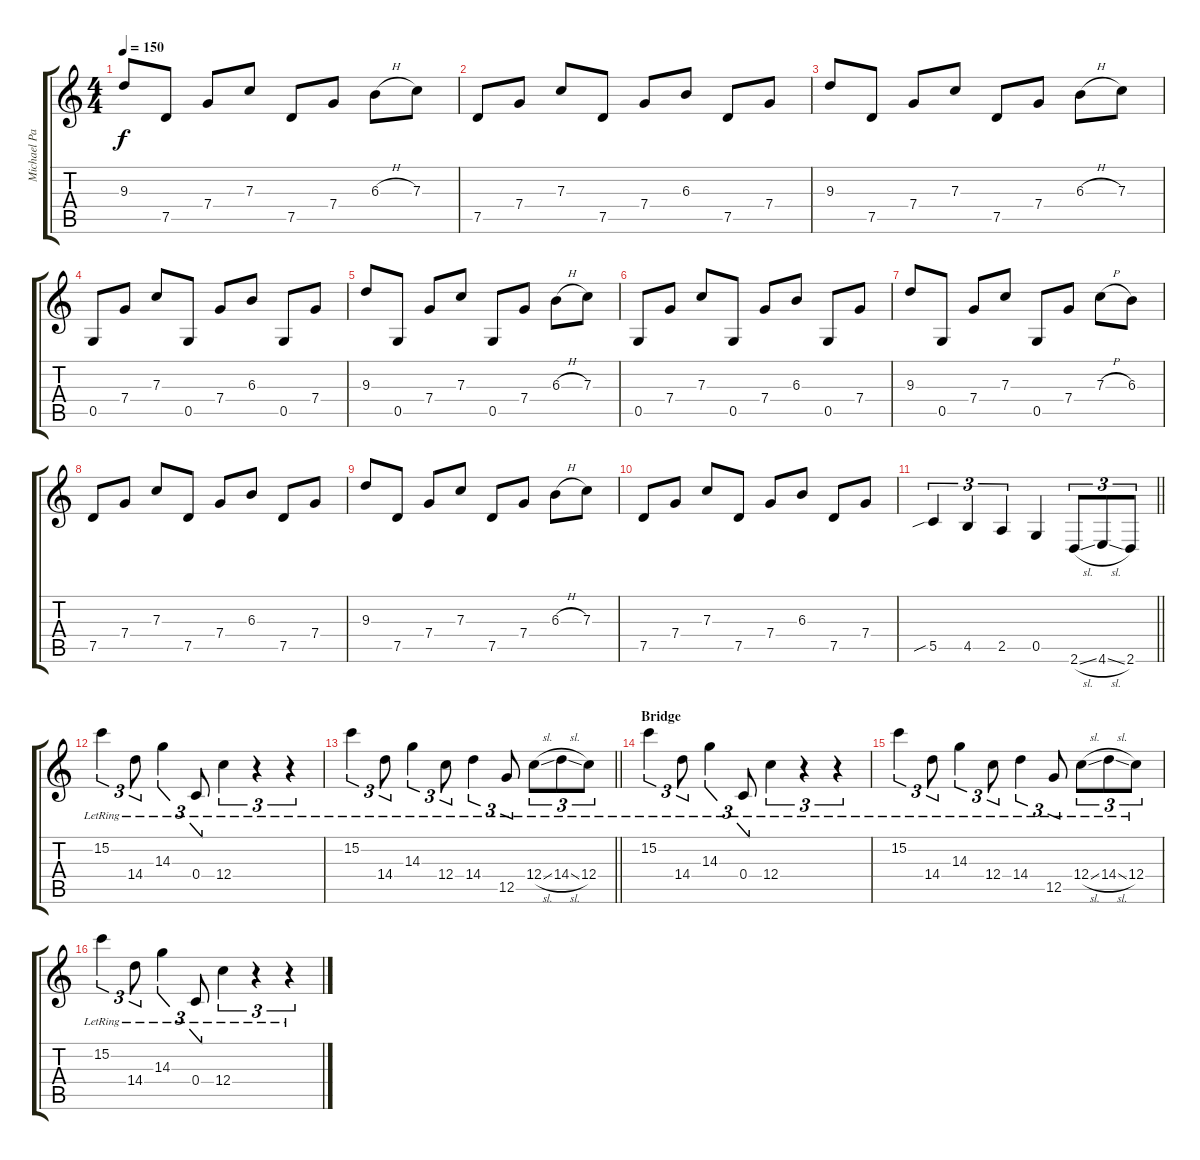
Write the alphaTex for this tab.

\track ("Michael Paget" "Michael Pa") {instrument acousticguitarsteel}
\staff {score tabs}
\tuning (D4 A3 F3 C3 G2 C2) {hide}
\ts (4 4)
\tempo 150
\clef g2
\ks c
9.3.8{dy f} 7.5.8 7.4.8 7.3.8 7.5.8 7.4.8 6.3{h}.8 7.3.8 |
7.5.8 7.4.8 7.3.8 7.5.8 7.4.8 6.3.8 7.5.8 7.4.8 |
9.3.8 7.5.8 7.4.8 7.3.8 7.5.8 7.4.8 6.3{h}.8 7.3.8 |
0.5.8 7.4.8 7.3.8 0.5.8 7.4.8 6.3.8 0.5.8 7.4.8 |
9.3.8 0.5.8 7.4.8 7.3.8 0.5.8 7.4.8 6.3{h}.8 7.3.8 |
0.5.8 7.4.8 7.3.8 0.5.8 7.4.8 6.3.8 0.5.8 7.4.8 |
9.3.8 0.5.8 7.4.8 7.3.8 0.5.8 7.4.8 7.3{h}.8 6.3.8 |
7.5.8 7.4.8 7.3.8 7.5.8 7.4.8 6.3.8 7.5.8 7.4.8 |
9.3.8 7.5.8 7.4.8 7.3.8 7.5.8 7.4.8 6.3{h}.8 7.3.8 |
7.5.8 7.4.8 7.3.8 7.5.8 7.4.8 6.3.8 7.5.8 7.4.8 |
\barLineRight lightlight
5.5{sib}.4{tu (3 2)} 4.5.4{tu (3 2)} 2.5.4{tu (3 2)} 0.5.4 2.6{sl}.8{tu (3 2)} 4.6{sl}.8{tu (3 2)} 2.6.8{tu (3 2)} |
15.2{lr}.4{tu (3 2)} 14.4{lr}.8{tu (3 2)} 14.3{lr}.4{tu (3 2)} 0.4{lr}.8{tu (3 2)} 12.4{lr}.4{tu (3 2)} r.4{tu (3 2)} r.4{tu (3 2)} |
\barLineRight lightlight
15.2{lr}.4{tu (3 2)} 14.4{lr}.8{tu (3 2)} 14.3{lr}.4{tu (3 2)} 12.4{lr}.8{tu (3 2)} 14.4{lr}.4{tu (3 2)} 12.5{lr}.8{tu (3 2)} 12.4{sl lr}.8{tu (3 2)} 14.4{sl lr}.8{tu (3 2)} 12.4{lr}.8{tu (3 2)} |
\section ("" "Bridge")
15.2{lr}.4{tu (3 2)} 14.4{lr}.8{tu (3 2)} 14.3{lr}.4{tu (3 2)} 0.4{lr}.8{tu (3 2)} 12.4{lr}.4{tu (3 2)} r.4{tu (3 2)} r.4{tu (3 2)} |
15.2{lr}.4{tu (3 2)} 14.4{lr}.8{tu (3 2)} 14.3{lr}.4{tu (3 2)} 12.4{lr}.8{tu (3 2)} 14.4{lr}.4{tu (3 2)} 12.5{lr}.8{tu (3 2)} 12.4{sl lr}.8{tu (3 2)} 14.4{sl lr}.8{tu (3 2)} 12.4{lr}.8{tu (3 2)} |
15.2{lr}.4{tu (3 2)} 14.4{lr}.8{tu (3 2)} 14.3{lr}.4{tu (3 2)} 0.4{lr}.8{tu (3 2)} 12.4{lr}.4{tu (3 2)} r.4{tu (3 2)} r.4{tu (3 2)}
